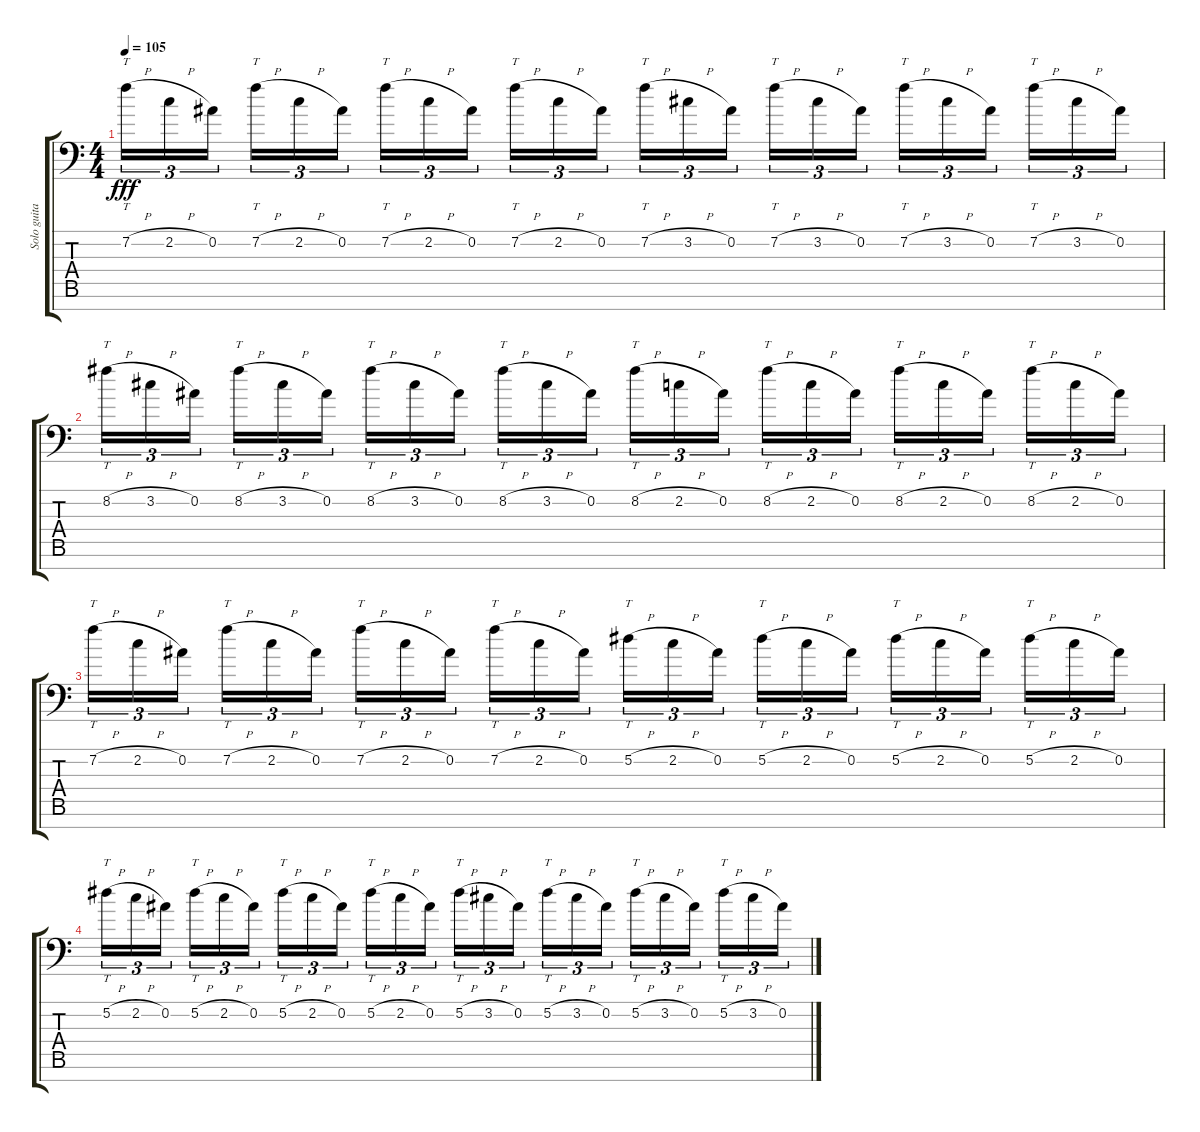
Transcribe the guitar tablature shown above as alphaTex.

\track ("Solo guitar" "Solo guita") {instrument distortionguitar}
\staff {score tabs}
\tuning (Eb4 Bb3 Gb3 Db3 Ab2 Eb2 Ab1) {hide}
\ts (4 4)
\tempo 105
\clef f4
\ks c
7.2{h}.16{tt tu (3 2) dy fff} 2.2{h}.16{tu (3 2)} 0.2.16{tu (3 2) beam splitsecondary} 7.2{h}.16{tt tu (3 2)} 2.2{h}.16{tu (3 2)} 0.2.16{tu (3 2)} 7.2{h}.16{tt tu (3 2)} 2.2{h}.16{tu (3 2)} 0.2.16{tu (3 2) beam splitsecondary} 7.2{h}.16{tt tu (3 2)} 2.2{h}.16{tu (3 2)} 0.2.16{tu (3 2)} 7.2{h}.16{tt tu (3 2)} 3.2{h}.16{tu (3 2)} 0.2.16{tu (3 2) beam splitsecondary} 7.2{h}.16{tt tu (3 2)} 3.2{h}.16{tu (3 2)} 0.2.16{tu (3 2)} 7.2{h}.16{tt tu (3 2)} 3.2{h}.16{tu (3 2)} 0.2.16{tu (3 2) beam splitsecondary} 7.2{h}.16{tt tu (3 2)} 3.2{h}.16{tu (3 2)} 0.2.16{tu (3 2)} |
8.2{h}.16{tt tu (3 2)} 3.2{h}.16{tu (3 2)} 0.2.16{tu (3 2) beam splitsecondary} 8.2{h}.16{tt tu (3 2)} 3.2{h}.16{tu (3 2)} 0.2.16{tu (3 2)} 8.2{h}.16{tt tu (3 2)} 3.2{h}.16{tu (3 2)} 0.2.16{tu (3 2) beam splitsecondary} 8.2{h}.16{tt tu (3 2)} 3.2{h}.16{tu (3 2)} 0.2.16{tu (3 2)} 8.2{h}.16{tt tu (3 2)} 2.2{h}.16{tu (3 2)} 0.2.16{tu (3 2) beam splitsecondary} 8.2{h}.16{tt tu (3 2)} 2.2{h}.16{tu (3 2)} 0.2.16{tu (3 2)} 8.2{h}.16{tt tu (3 2)} 2.2{h}.16{tu (3 2)} 0.2.16{tu (3 2) beam splitsecondary} 8.2{h}.16{tt tu (3 2)} 2.2{h}.16{tu (3 2)} 0.2.16{tu (3 2)} |
7.2{h}.16{tt tu (3 2)} 2.2{h}.16{tu (3 2)} 0.2.16{tu (3 2) beam splitsecondary} 7.2{h}.16{tt tu (3 2)} 2.2{h}.16{tu (3 2)} 0.2.16{tu (3 2)} 7.2{h}.16{tt tu (3 2)} 2.2{h}.16{tu (3 2)} 0.2.16{tu (3 2) beam splitsecondary} 7.2{h}.16{tt tu (3 2)} 2.2{h}.16{tu (3 2)} 0.2.16{tu (3 2)} 5.2{h}.16{tt tu (3 2)} 2.2{h}.16{tu (3 2)} 0.2.16{tu (3 2) beam splitsecondary} 5.2{h}.16{tt tu (3 2)} 2.2{h}.16{tu (3 2)} 0.2.16{tu (3 2)} 5.2{h}.16{tt tu (3 2)} 2.2{h}.16{tu (3 2)} 0.2.16{tu (3 2) beam splitsecondary} 5.2{h}.16{tt tu (3 2)} 2.2{h}.16{tu (3 2)} 0.2.16{tu (3 2)} |
5.2{h}.16{tt tu (3 2)} 2.2{h}.16{tu (3 2)} 0.2.16{tu (3 2) beam splitsecondary} 5.2{h}.16{tt tu (3 2)} 2.2{h}.16{tu (3 2)} 0.2.16{tu (3 2)} 5.2{h}.16{tt tu (3 2)} 2.2{h}.16{tu (3 2)} 0.2.16{tu (3 2) beam splitsecondary} 5.2{h}.16{tt tu (3 2)} 2.2{h}.16{tu (3 2)} 0.2.16{tu (3 2)} 5.2{h}.16{tt tu (3 2)} 3.2{h}.16{tu (3 2)} 0.2.16{tu (3 2) beam splitsecondary} 5.2{h}.16{tt tu (3 2)} 3.2{h}.16{tu (3 2)} 0.2.16{tu (3 2)} 5.2{h}.16{tt tu (3 2)} 3.2{h}.16{tu (3 2)} 0.2.16{tu (3 2) beam splitsecondary} 5.2{h}.16{tt tu (3 2)} 3.2{h}.16{tu (3 2)} 0.2.16{tu (3 2)}
